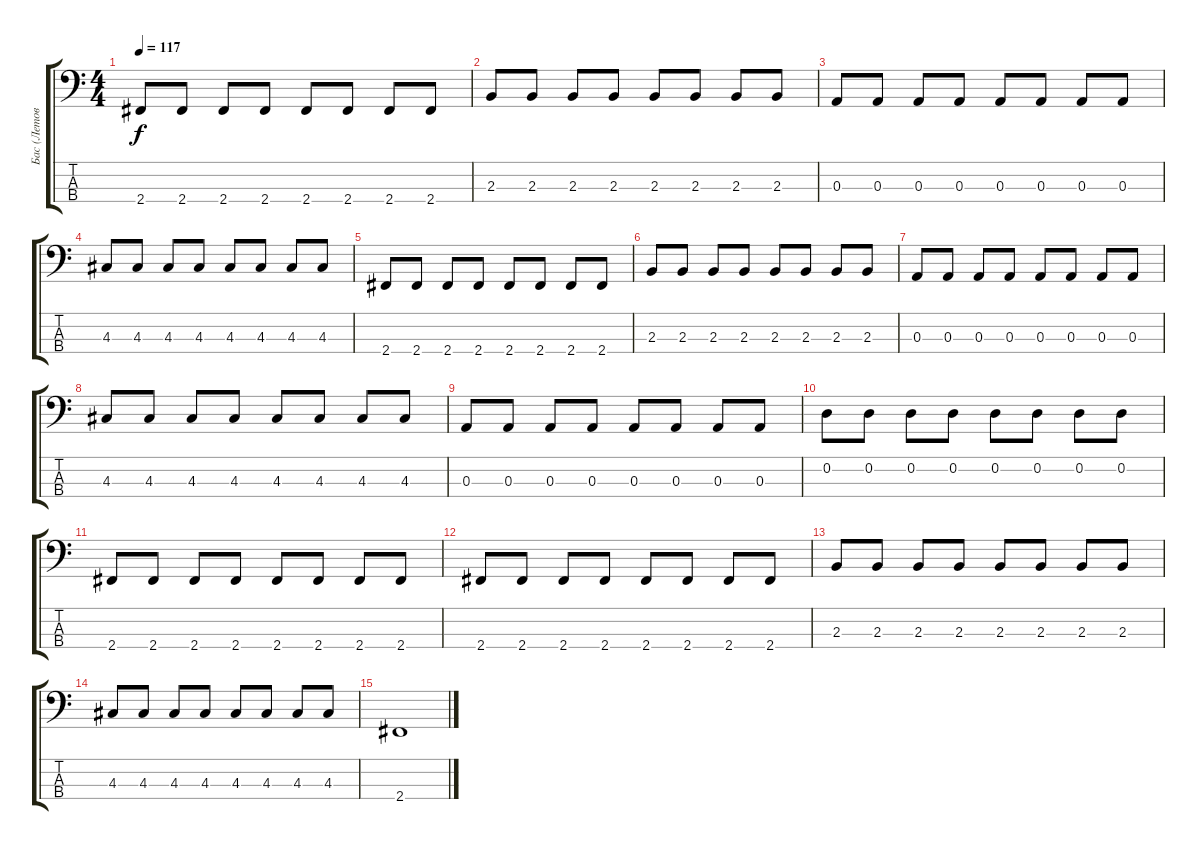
\track ("Бас (Летов)" "Бас (Летов") {instrument fretlessbass}
\staff {score tabs}
\tuning (G2 D2 A1 E1) {hide}
\ts (4 4)
\tempo 117
\clef f4
\ks c
2.4.8{dy f} 2.4.8 2.4.8 2.4.8 2.4.8 2.4.8 2.4.8 2.4.8 |
2.3.8 2.3.8 2.3.8 2.3.8 2.3.8 2.3.8 2.3.8 2.3.8 |
0.3.8 0.3.8 0.3.8 0.3.8 0.3.8 0.3.8 0.3.8 0.3.8 |
4.3.8 4.3.8 4.3.8 4.3.8 4.3.8 4.3.8 4.3.8 4.3.8 |
2.4.8 2.4.8 2.4.8 2.4.8 2.4.8 2.4.8 2.4.8 2.4.8 |
2.3.8 2.3.8 2.3.8 2.3.8 2.3.8 2.3.8 2.3.8 2.3.8 |
0.3.8 0.3.8 0.3.8 0.3.8 0.3.8 0.3.8 0.3.8 0.3.8 |
4.3.8 4.3.8 4.3.8 4.3.8 4.3.8 4.3.8 4.3.8 4.3.8 |
0.3.8 0.3.8 0.3.8 0.3.8 0.3.8 0.3.8 0.3.8 0.3.8 |
0.2.8 0.2.8 0.2.8 0.2.8 0.2.8 0.2.8 0.2.8 0.2.8 |
2.4.8 2.4.8 2.4.8 2.4.8 2.4.8 2.4.8 2.4.8 2.4.8 |
2.4.8 2.4.8 2.4.8 2.4.8 2.4.8 2.4.8 2.4.8 2.4.8 |
2.3.8 2.3.8 2.3.8 2.3.8 2.3.8 2.3.8 2.3.8 2.3.8 |
4.3.8 4.3.8 4.3.8 4.3.8 4.3.8 4.3.8 4.3.8 4.3.8 |
2.4.1
